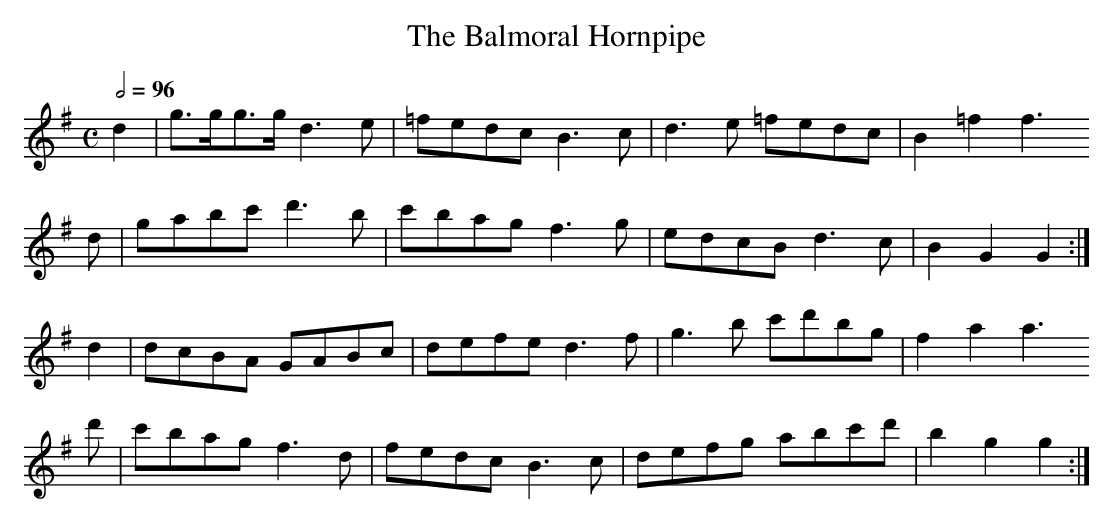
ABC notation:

X:1
T:The Balmoral Hornpipe
M:C
L:1/8
Q:1/2=96
K:G
d2|g>gg>g d3e |=fedc  B3c|d3 e =fedc  |B2=f2 f3
d |gabc'  d'3b| c'bag f3g|edcB  d3c   |B2 G2 G2:|
d2|dcBA   GABc| defe  d3f|g3 b  c'd'bg|f2 a2 a3
d'|c'bag  f3d | fedc  B3c|defg  abc'd'|b2 g2 g2:|
